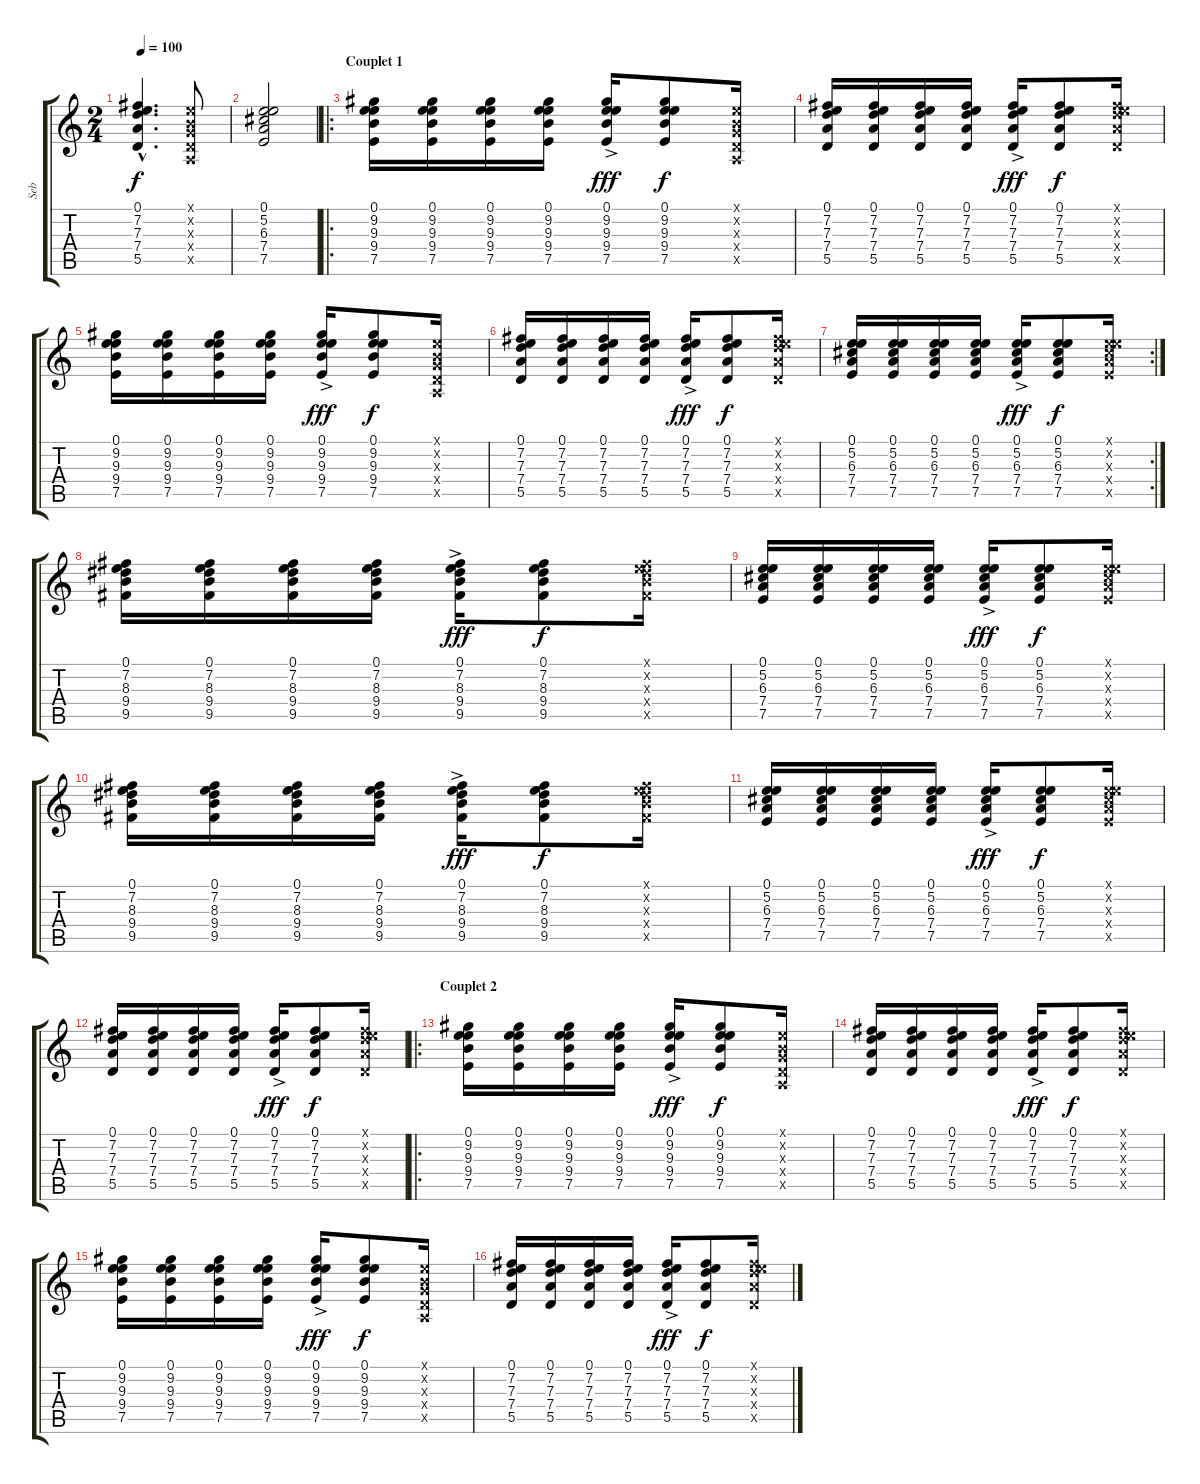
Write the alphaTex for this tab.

\track ("Seb" "Seb") {instrument acousticguitarsteel}
\staff {score tabs}
\tuning (E4 B3 G3 D3 A2 E2) {hide}
\ts (2 4)
\tempo 100
\clef g2
\ks c
(0.1{hac} 7.2{hac} 7.3{hac} 7.4{hac} 5.5{hac}).4{d dy f} (0.1{x} 0.2{x} 0.3{x} 0.4{x} 0.5{x}).8 |
(0.1 5.2 6.3 7.4 7.5).2 |
\ro
\section ("" "Couplet 1")
(0.1 9.2 9.3 9.4 7.5).16 (0.1 9.2 9.3 9.4 7.5).16 (0.1 9.2 9.3 9.4 7.5).16 (0.1 9.2 9.3 9.4 7.5).16 (0.1{ac} 9.2{ac} 9.3{ac} 9.4{ac} 7.5{ac}).16{dy fff} (0.1 9.2 9.3 9.4 7.5).8{dy f} (0.1{x} 0.2{x} 0.3{x} 0.4{x} 0.5{x}).16 |
(0.1 7.2 7.3 7.4 5.5).16 (0.1 7.2 7.3 7.4 5.5).16 (0.1 7.2 7.3 7.4 5.5).16 (0.1 7.2 7.3 7.4 5.5).16 (0.1{ac} 7.2{ac} 7.3{ac} 7.4{ac} 5.5{ac}).16{dy fff} (0.1 7.2 7.3 7.4 5.5).8{dy f} (0.1{x} 7.2{x} 7.3{x} 7.4{x} 5.5{x}).16 |
(0.1 9.2 9.3 9.4 7.5).16 (0.1 9.2 9.3 9.4 7.5).16 (0.1 9.2 9.3 9.4 7.5).16 (0.1 9.2 9.3 9.4 7.5).16 (0.1{ac} 9.2{ac} 9.3{ac} 9.4{ac} 7.5{ac}).16{dy fff} (0.1 9.2 9.3 9.4 7.5).8{dy f} (0.1{x} 0.2{x} 0.3{x} 0.4{x} 0.5{x}).16 |
(0.1 7.2 7.3 7.4 5.5).16 (0.1 7.2 7.3 7.4 5.5).16 (0.1 7.2 7.3 7.4 5.5).16 (0.1 7.2 7.3 7.4 5.5).16 (0.1{ac} 7.2{ac} 7.3{ac} 7.4{ac} 5.5{ac}).16{dy fff} (0.1 7.2 7.3 7.4 5.5).8{dy f} (0.1{x} 7.2{x} 7.3{x} 7.4{x} 5.5{x}).16 |
\rc 2
(0.1 5.2 6.3 7.4 7.5).16 (0.1 5.2 6.3 7.4 7.5).16 (0.1 5.2 6.3 7.4 7.5).16 (0.1 5.2 6.3 7.4 7.5).16 (0.1{ac} 5.2{ac} 6.3{ac} 7.4{ac} 7.5{ac}).16{dy fff} (0.1 5.2 6.3 7.4 7.5).8{dy f} (0.1{x} 5.2{x} 6.3{x} 7.4{x} 7.5{x}).16 |
(0.1 7.2 8.3 9.4 9.5).16 (0.1 7.2 8.3 9.4 9.5).16 (0.1 7.2 8.3 9.4 9.5).16 (0.1 7.2 8.3 9.4 9.5).16 (0.1{ac} 7.2{ac} 8.3{ac} 9.4{ac} 9.5{ac}).16{dy fff} (0.1 7.2 8.3 9.4 9.5).8{dy f} (0.1{x} 7.2{x} 8.3{x} 9.4{x} 9.5{x}).16 |
(0.1 5.2 6.3 7.4 7.5).16 (0.1 5.2 6.3 7.4 7.5).16 (0.1 5.2 6.3 7.4 7.5).16 (0.1 5.2 6.3 7.4 7.5).16 (0.1{ac} 5.2{ac} 6.3{ac} 7.4{ac} 7.5{ac}).16{dy fff} (0.1 5.2 6.3 7.4 7.5).8{dy f} (0.1{x} 5.2{x} 6.3{x} 7.4{x} 7.5{x}).16 |
(0.1 7.2 8.3 9.4 9.5).16 (0.1 7.2 8.3 9.4 9.5).16 (0.1 7.2 8.3 9.4 9.5).16 (0.1 7.2 8.3 9.4 9.5).16 (0.1{ac} 7.2{ac} 8.3{ac} 9.4{ac} 9.5{ac}).16{dy fff} (0.1 7.2 8.3 9.4 9.5).8{dy f} (0.1{x} 7.2{x} 8.3{x} 9.4{x} 9.5{x}).16 |
(0.1 5.2 6.3 7.4 7.5).16 (0.1 5.2 6.3 7.4 7.5).16 (0.1 5.2 6.3 7.4 7.5).16 (0.1 5.2 6.3 7.4 7.5).16 (0.1{ac} 5.2{ac} 6.3{ac} 7.4{ac} 7.5{ac}).16{dy fff} (0.1 5.2 6.3 7.4 7.5).8{dy f} (0.1{x} 5.2{x} 6.3{x} 7.4{x} 7.5{x}).16 |
(0.1 7.2 7.3 7.4 5.5).16 (0.1 7.2 7.3 7.4 5.5).16 (0.1 7.2 7.3 7.4 5.5).16 (0.1 7.2 7.3 7.4 5.5).16 (0.1{ac} 7.2{ac} 7.3{ac} 7.4{ac} 5.5{ac}).16{dy fff} (0.1 7.2 7.3 7.4 5.5).8{dy f} (0.1{x} 7.2{x} 7.3{x} 7.4{x} 5.5{x}).16 |
\ro
\section ("" "Couplet 2")
(0.1 9.2 9.3 9.4 7.5).16 (0.1 9.2 9.3 9.4 7.5).16 (0.1 9.2 9.3 9.4 7.5).16 (0.1 9.2 9.3 9.4 7.5).16 (0.1{ac} 9.2{ac} 9.3{ac} 9.4{ac} 7.5{ac}).16{dy fff} (0.1 9.2 9.3 9.4 7.5).8{dy f} (0.1{x} 0.2{x} 0.3{x} 0.4{x} 0.5{x}).16 |
(0.1 7.2 7.3 7.4 5.5).16 (0.1 7.2 7.3 7.4 5.5).16 (0.1 7.2 7.3 7.4 5.5).16 (0.1 7.2 7.3 7.4 5.5).16 (0.1{ac} 7.2{ac} 7.3{ac} 7.4{ac} 5.5{ac}).16{dy fff} (0.1 7.2 7.3 7.4 5.5).8{dy f} (0.1{x} 7.2{x} 7.3{x} 7.4{x} 5.5{x}).16 |
(0.1 9.2 9.3 9.4 7.5).16 (0.1 9.2 9.3 9.4 7.5).16 (0.1 9.2 9.3 9.4 7.5).16 (0.1 9.2 9.3 9.4 7.5).16 (0.1{ac} 9.2{ac} 9.3{ac} 9.4{ac} 7.5{ac}).16{dy fff} (0.1 9.2 9.3 9.4 7.5).8{dy f} (0.1{x} 0.2{x} 0.3{x} 0.4{x} 0.5{x}).16 |
(0.1 7.2 7.3 7.4 5.5).16 (0.1 7.2 7.3 7.4 5.5).16 (0.1 7.2 7.3 7.4 5.5).16 (0.1 7.2 7.3 7.4 5.5).16 (0.1{ac} 7.2{ac} 7.3{ac} 7.4{ac} 5.5{ac}).16{dy fff} (0.1 7.2 7.3 7.4 5.5).8{dy f} (0.1{x} 7.2{x} 7.3{x} 7.4{x} 5.5{x}).16
